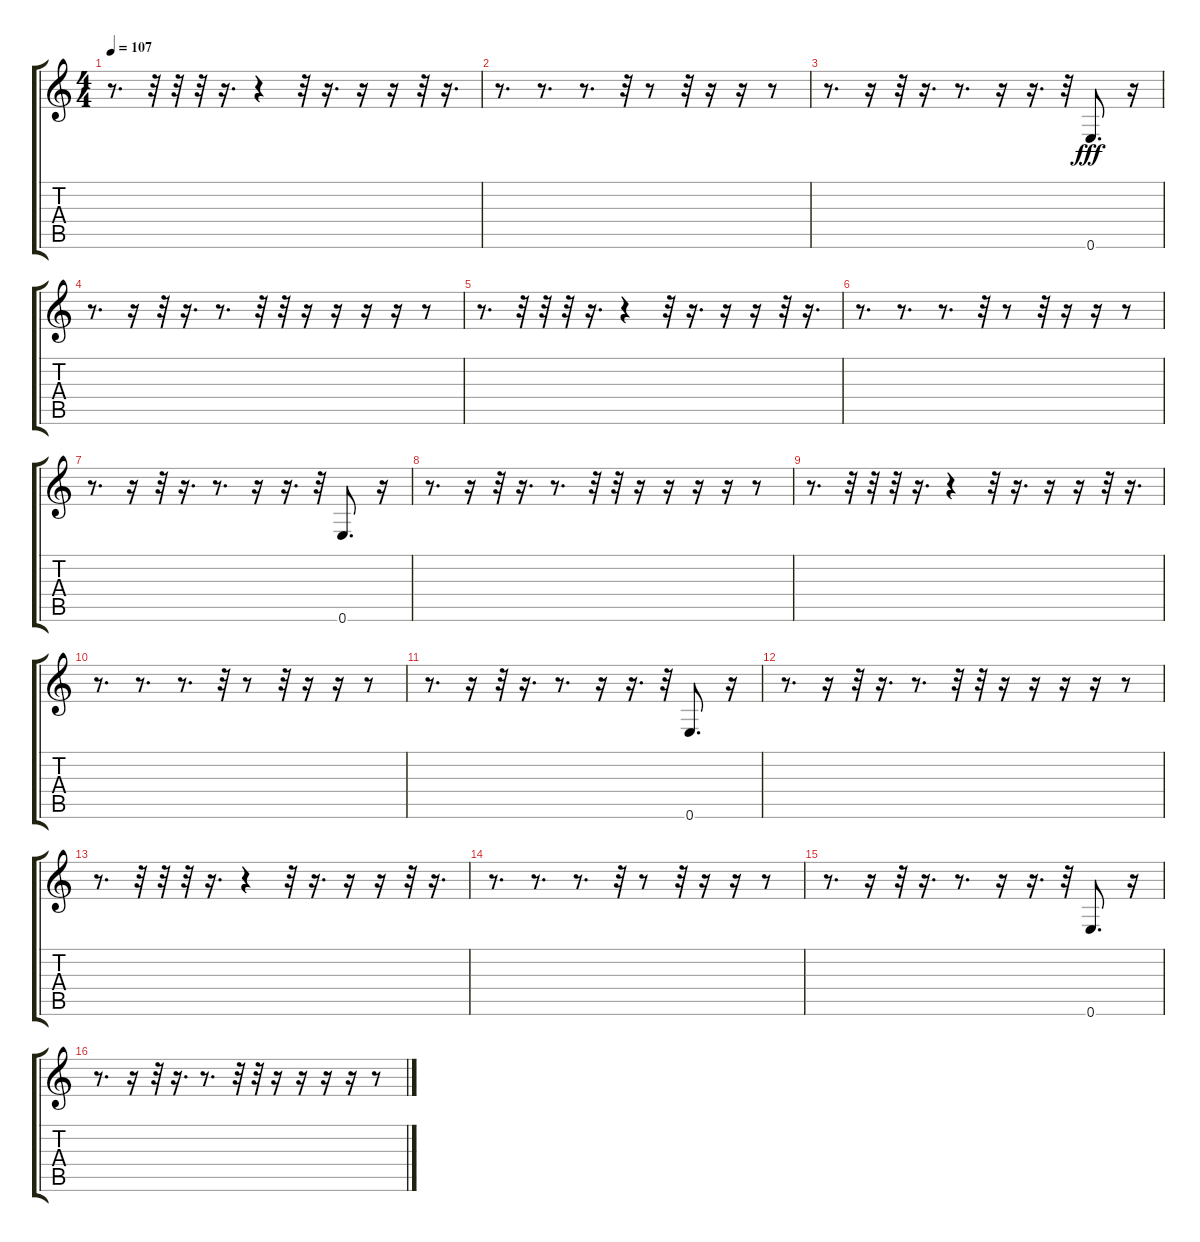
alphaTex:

\track "" {instrument fretlessbass}
\staff {score tabs}
\tuning (E4 B3 G3 D3 A2 E2) {hide}
\ts (4 4)
\tempo 107
\clef g2
\ks c
r.8{d dy f} r.32 r.32 r.32 r.16{d} r.4 r.32 r.16{d} r.16 r.16 r.32 r.16{d} |
r.8{d} r.8{d} r.8{d} r.32 r.8 r.32 r.16 r.16 r.8 |
r.8{d} r.16 r.32 r.16{d} r.8{d} r.16 r.16{d} r.32 0.6.8{d dy fff} r.16 |
r.8{d} r.16 r.32 r.16{d} r.8{d} r.32 r.32 r.16 r.16 r.16 r.16 r.8 |
r.8{d} r.32 r.32 r.32 r.16{d} r.4 r.32 r.16{d} r.16 r.16 r.32 r.16{d} |
r.8{d} r.8{d} r.8{d} r.32 r.8 r.32 r.16 r.16 r.8 |
r.8{d} r.16 r.32 r.16{d} r.8{d} r.16 r.16{d} r.32 0.6.8{d} r.16 |
r.8{d} r.16 r.32 r.16{d} r.8{d} r.32 r.32 r.16 r.16 r.16 r.16 r.8 |
r.8{d} r.32 r.32 r.32 r.16{d} r.4 r.32 r.16{d} r.16 r.16 r.32 r.16{d} |
r.8{d} r.8{d} r.8{d} r.32 r.8 r.32 r.16 r.16 r.8 |
r.8{d} r.16 r.32 r.16{d} r.8{d} r.16 r.16{d} r.32 0.6.8{d} r.16 |
r.8{d} r.16 r.32 r.16{d} r.8{d} r.32 r.32 r.16 r.16 r.16 r.16 r.8 |
r.8{d} r.32 r.32 r.32 r.16{d} r.4 r.32 r.16{d} r.16 r.16 r.32 r.16{d} |
r.8{d} r.8{d} r.8{d} r.32 r.8 r.32 r.16 r.16 r.8 |
r.8{d} r.16 r.32 r.16{d} r.8{d} r.16 r.16{d} r.32 0.6.8{d} r.16 |
r.8{d} r.16 r.32 r.16{d} r.8{d} r.32 r.32 r.16 r.16 r.16 r.16 r.8
